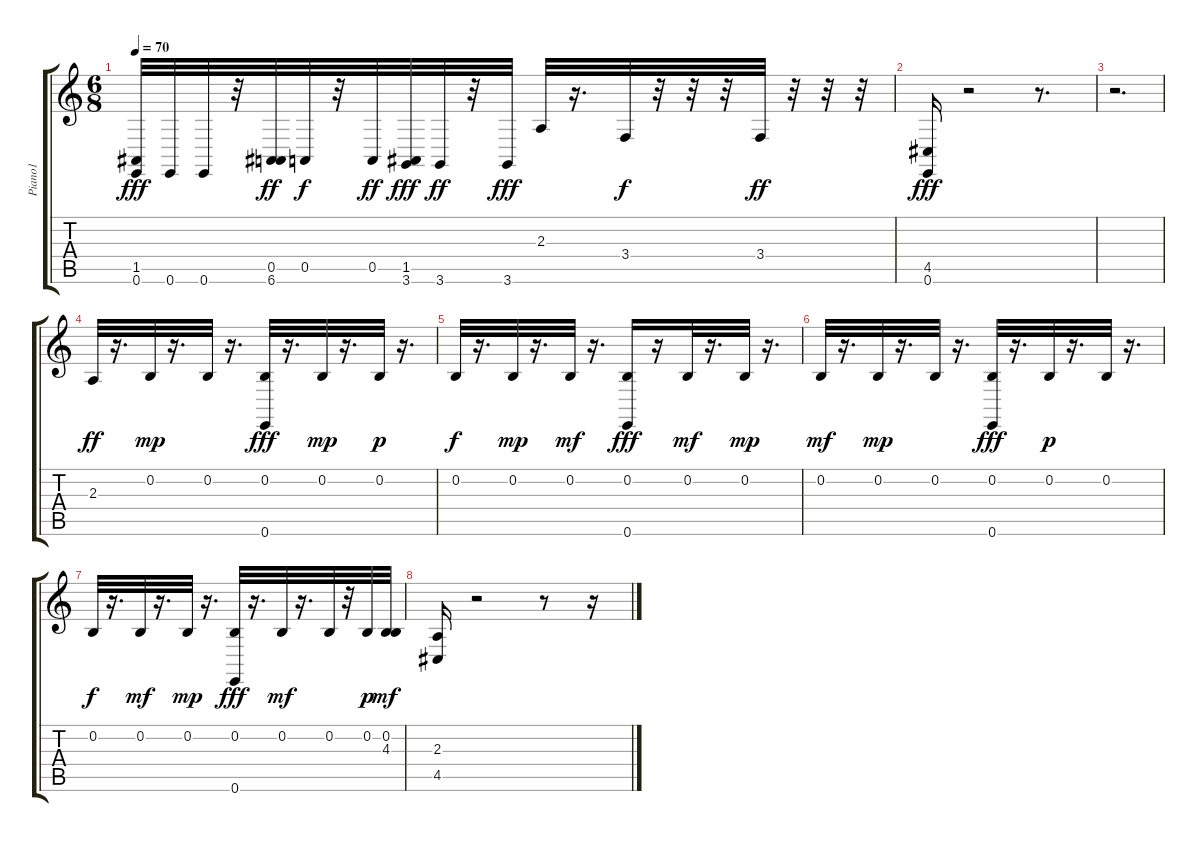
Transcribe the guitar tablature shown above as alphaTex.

\track ("Piano1" "Piano1") {instrument acousticgrandpiano}
\staff {score tabs}
\tuning (E4 B3 G3 D3 A2 E2) {hide}
\ts (6 8)
\tempo 70
\clef g2
\ks c
(1.5 0.6).32{dy fff} 0.6.32 0.6.32 r.32 (0.5 6.6).32{dy ff} 0.5.32{dy f} r.32 0.5.32{dy ff} (1.5 3.6).32{dy fff} 3.6.32{dy ff} r.32 3.6.32{dy fff} 2.3.32 r.16{d} 3.4.32{dy f} r.32 r.32 r.32 3.4.32{dy ff} r.32 r.32 r.32 |
(4.5 0.6).16{dy fff} r.2 r.8{d} |
r.2{d} |
2.3.32{dy ff} r.16{d} 0.2.32{dy mp} r.16{d} 0.2.32 r.16{d} (0.2 0.6).32{dy fff} r.16{d} 0.2.32{dy mp} r.16{d} 0.2.32{dy p} r.16{d} |
0.2.32{dy f} r.16{d} 0.2.32{dy mp} r.16{d} 0.2.32{dy mf} r.16{d} (0.2 0.6).16{dy fff} r.16 0.2.32{dy mf} r.16{d} 0.2.32{dy mp} r.16{d} |
0.2.32{dy mf} r.16{d} 0.2.32{dy mp} r.16{d} 0.2.32 r.16{d} (0.2 0.6).32{dy fff} r.16{d} 0.2.32{dy p} r.16{d} 0.2.32 r.16{d} |
0.2.32{dy f} r.16{d} 0.2.32{dy mf} r.16{d} 0.2.32{dy mp} r.16{d} (0.2 0.6).32{dy fff} r.16{d} 0.2.32{dy mf} r.16{d} 0.2.32 r.32 0.2.32{dy p} (0.2 4.3).32{dy mf} |
(2.3 4.5).16 r.2 r.8 r.16
